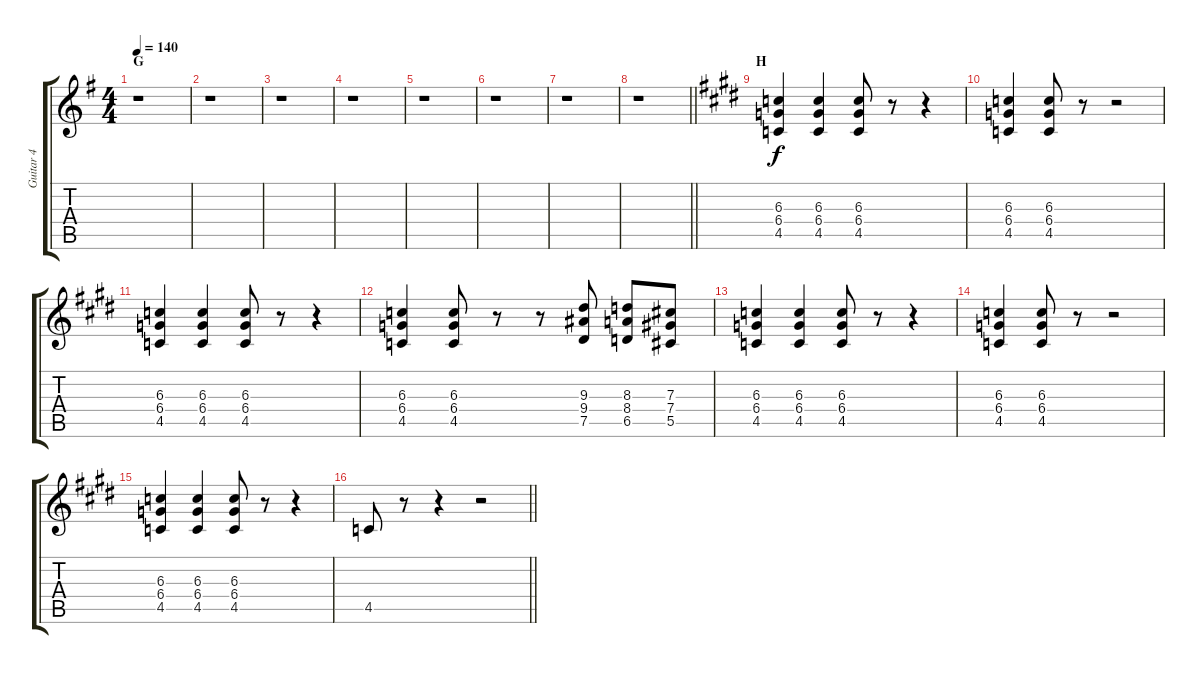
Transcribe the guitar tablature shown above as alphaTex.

\track ("Guitar 4" "Guitar 4") {instrument overdrivenguitar}
\staff {score tabs}
\tuning (Eb4 Bb3 Gb3 Db3 Ab2 Eb2) {hide}
\ts (4 4)
\section ("" "G")
\tempo 140
\clef g2
\ks g
r.1{dy f} |
r.1 |
r.1 |
r.1 |
r.1 |
r.1 |
r.1 |
\barLineRight lightlight
r.1 |
\section ("" "H")
\ks e
(6.3 6.4 4.5).4 (6.3 6.4 4.5).4 (6.3 6.4 4.5).8 r.8 r.4 |
(6.3 6.4 4.5).4 (6.3 6.4 4.5).8 r.8 r.2 |
(6.3 6.4 4.5).4 (6.3 6.4 4.5).4 (6.3 6.4 4.5).8 r.8 r.4 |
(6.3 6.4 4.5).4 (6.3 6.4 4.5).8 r.8 r.8 (9.3 9.4 7.5).8 (8.3 8.4 6.5).8 (7.3 7.4 5.5).8 |
(6.3 6.4 4.5).4 (6.3 6.4 4.5).4 (6.3 6.4 4.5).8 r.8 r.4 |
(6.3 6.4 4.5).4 (6.3 6.4 4.5).8 r.8 r.2 |
(6.3 6.4 4.5).4 (6.3 6.4 4.5).4 (6.3 6.4 4.5).8 r.8 r.4 |
\barLineRight lightlight
4.5.8 r.8 r.4 r.2
